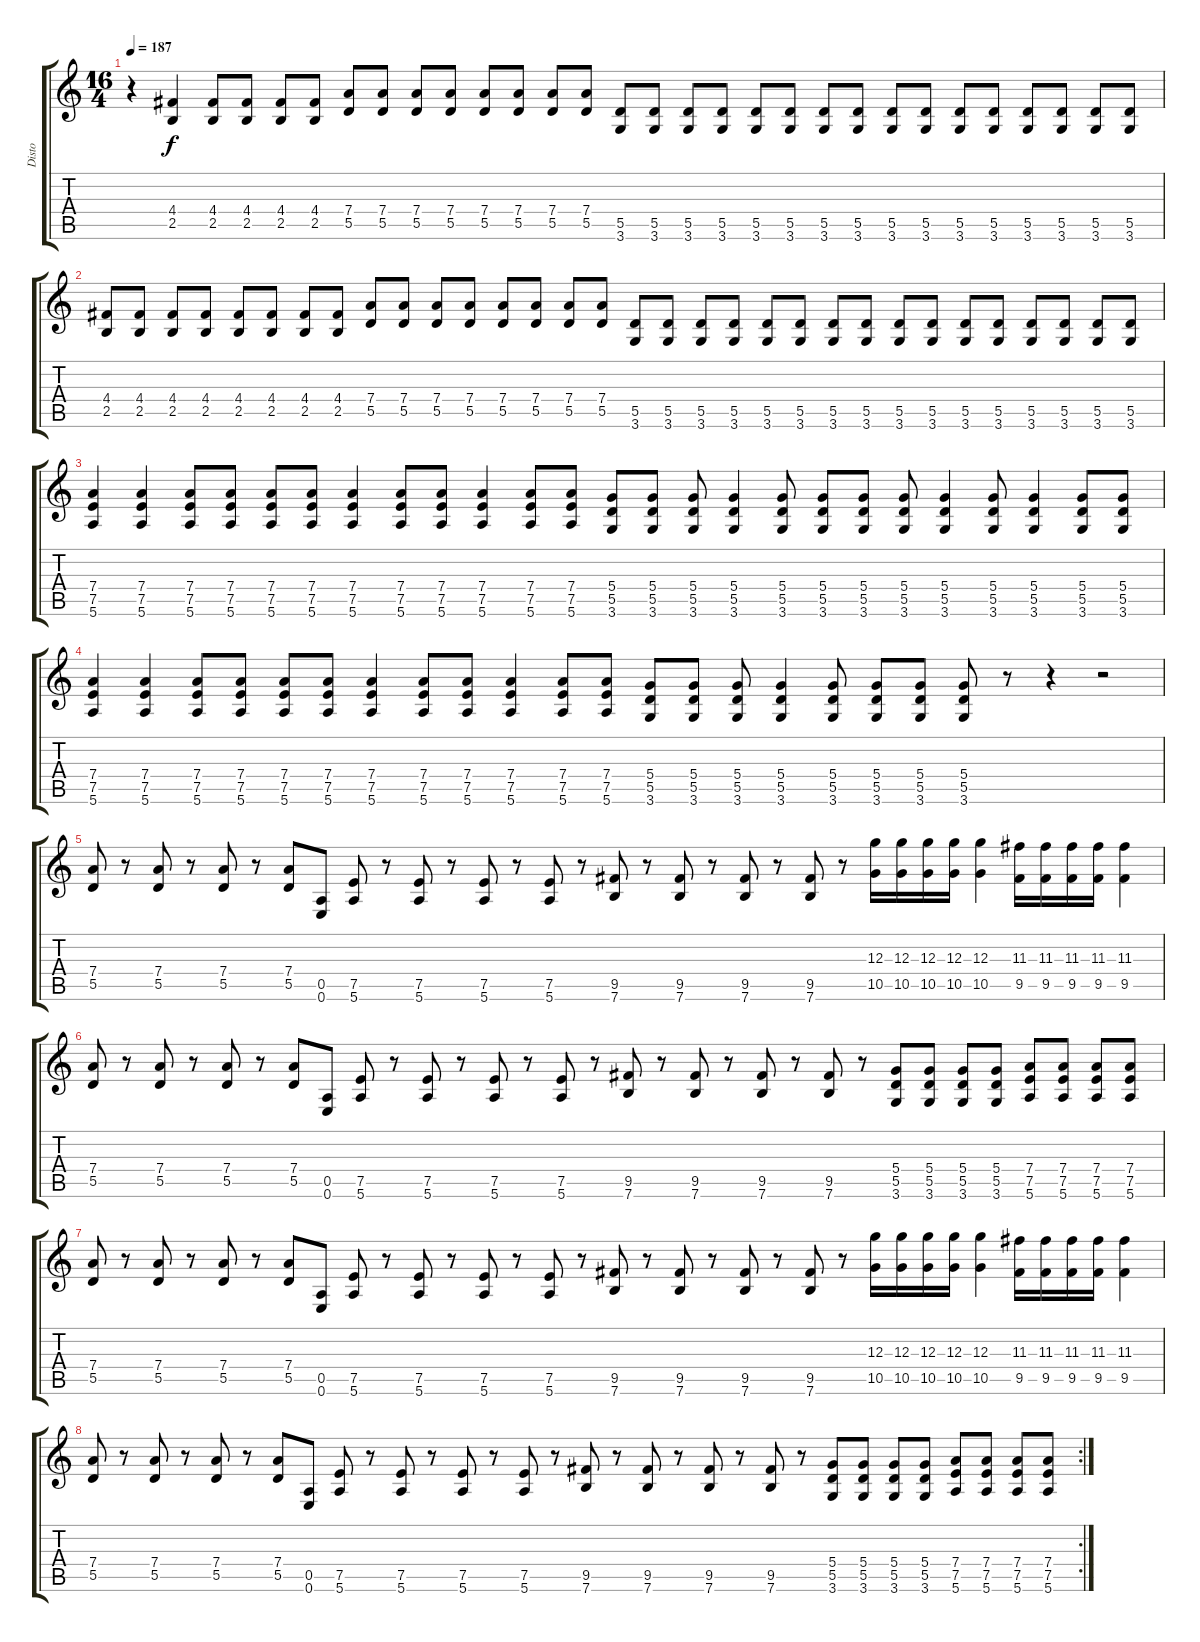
\track ("Disto" "Disto") {instrument distortionguitar}
\staff {score tabs}
\tuning (E4 B3 G3 D3 A2 E2) {hide}
\ts (16 4)
\tempo 187
\clef g2
\ks c
r.4{dy f} (4.4 2.5).4 (4.4 2.5).8 (4.4 2.5).8 (4.4 2.5).8 (4.4 2.5).8 (7.4 5.5).8 (7.4 5.5).8 (7.4 5.5).8 (7.4 5.5).8 (7.4 5.5).8 (7.4 5.5).8 (7.4 5.5).8 (7.4 5.5).8 (5.5 3.6).8 (5.5 3.6).8 (5.5 3.6).8 (5.5 3.6).8 (5.5 3.6).8 (5.5 3.6).8 (5.5 3.6).8 (5.5 3.6).8 (5.5 3.6).8 (5.5 3.6).8 (5.5 3.6).8 (5.5 3.6).8 (5.5 3.6).8 (5.5 3.6).8 (5.5 3.6).8 (5.5 3.6).8 |
(4.4 2.5).8 (4.4 2.5).8 (4.4 2.5).8 (4.4 2.5).8 (4.4 2.5).8 (4.4 2.5).8 (4.4 2.5).8 (4.4 2.5).8 (7.4 5.5).8 (7.4 5.5).8 (7.4 5.5).8 (7.4 5.5).8 (7.4 5.5).8 (7.4 5.5).8 (7.4 5.5).8 (7.4 5.5).8 (5.5 3.6).8 (5.5 3.6).8 (5.5 3.6).8 (5.5 3.6).8 (5.5 3.6).8 (5.5 3.6).8 (5.5 3.6).8 (5.5 3.6).8 (5.5 3.6).8 (5.5 3.6).8 (5.5 3.6).8 (5.5 3.6).8 (5.5 3.6).8 (5.5 3.6).8 (5.5 3.6).8 (5.5 3.6).8 |
(7.4 7.5 5.6).4 (7.4 7.5 5.6).4 (7.4 7.5 5.6).8 (7.4 7.5 5.6).8 (7.4 7.5 5.6).8 (7.4 7.5 5.6).8 (7.4 7.5 5.6).4 (7.4 7.5 5.6).8 (7.4 7.5 5.6).8 (7.4 7.5 5.6).4 (7.4 7.5 5.6).8 (7.4 7.5 5.6).8 (5.4 5.5 3.6).8 (5.4 5.5 3.6).8 (5.4 5.5 3.6).8 (5.4 5.5 3.6).4 (5.4 5.5 3.6).8 (5.4 5.5 3.6).8 (5.4 5.5 3.6).8 (5.4 5.5 3.6).8 (5.4 5.5 3.6).4 (5.4 5.5 3.6).8 (5.4 5.5 3.6).4 (5.4 5.5 3.6).8 (5.4 5.5 3.6).8 |
(7.4 7.5 5.6).4 (7.4 7.5 5.6).4 (7.4 7.5 5.6).8 (7.4 7.5 5.6).8 (7.4 7.5 5.6).8 (7.4 7.5 5.6).8 (7.4 7.5 5.6).4 (7.4 7.5 5.6).8 (7.4 7.5 5.6).8 (7.4 7.5 5.6).4 (7.4 7.5 5.6).8 (7.4 7.5 5.6).8 (5.4 5.5 3.6).8 (5.4 5.5 3.6).8 (5.4 5.5 3.6).8 (5.4 5.5 3.6).4 (5.4 5.5 3.6).8 (5.4 5.5 3.6).8 (5.4 5.5 3.6).8 (5.4 5.5 3.6).8 r.8 r.4 r.2 |
(7.4 5.5).8 r.8 (7.4 5.5).8 r.8 (7.4 5.5).8 r.8 (7.4 5.5).8 (0.5 0.6).8 (7.5 5.6).8 r.8 (7.5 5.6).8 r.8 (7.5 5.6).8 r.8 (7.5 5.6).8 r.8 (9.5 7.6).8 r.8 (9.5 7.6).8 r.8 (9.5 7.6).8 r.8 (9.5 7.6).8 r.8 (12.3 10.5).16 (12.3 10.5).16 (12.3 10.5).16 (12.3 10.5).16 (12.3 10.5).4 (11.3 9.5).16 (11.3 9.5).16 (11.3 9.5).16 (11.3 9.5).16 (11.3 9.5).4 |
(7.4 5.5).8 r.8 (7.4 5.5).8 r.8 (7.4 5.5).8 r.8 (7.4 5.5).8 (0.5 0.6).8 (7.5 5.6).8 r.8 (7.5 5.6).8 r.8 (7.5 5.6).8 r.8 (7.5 5.6).8 r.8 (9.5 7.6).8 r.8 (9.5 7.6).8 r.8 (9.5 7.6).8 r.8 (9.5 7.6).8 r.8 (5.4 5.5 3.6).8 (5.4 5.5 3.6).8 (5.4 5.5 3.6).8 (5.4 5.5 3.6).8 (7.4 7.5 5.6).8 (7.4 7.5 5.6).8 (7.4 7.5 5.6).8 (7.4 7.5 5.6).8 |
(7.4 5.5).8 r.8 (7.4 5.5).8 r.8 (7.4 5.5).8 r.8 (7.4 5.5).8 (0.5 0.6).8 (7.5 5.6).8 r.8 (7.5 5.6).8 r.8 (7.5 5.6).8 r.8 (7.5 5.6).8 r.8 (9.5 7.6).8 r.8 (9.5 7.6).8 r.8 (9.5 7.6).8 r.8 (9.5 7.6).8 r.8 (12.3 10.5).16 (12.3 10.5).16 (12.3 10.5).16 (12.3 10.5).16 (12.3 10.5).4 (11.3 9.5).16 (11.3 9.5).16 (11.3 9.5).16 (11.3 9.5).16 (11.3 9.5).4 |
\rc 2
(7.4 5.5).8 r.8 (7.4 5.5).8 r.8 (7.4 5.5).8 r.8 (7.4 5.5).8 (0.5 0.6).8 (7.5 5.6).8 r.8 (7.5 5.6).8 r.8 (7.5 5.6).8 r.8 (7.5 5.6).8 r.8 (9.5 7.6).8 r.8 (9.5 7.6).8 r.8 (9.5 7.6).8 r.8 (9.5 7.6).8 r.8 (5.4 5.5 3.6).8 (5.4 5.5 3.6).8 (5.4 5.5 3.6).8 (5.4 5.5 3.6).8 (7.4 7.5 5.6).8 (7.4 7.5 5.6).8 (7.4 7.5 5.6).8 (7.4 7.5 5.6).8
